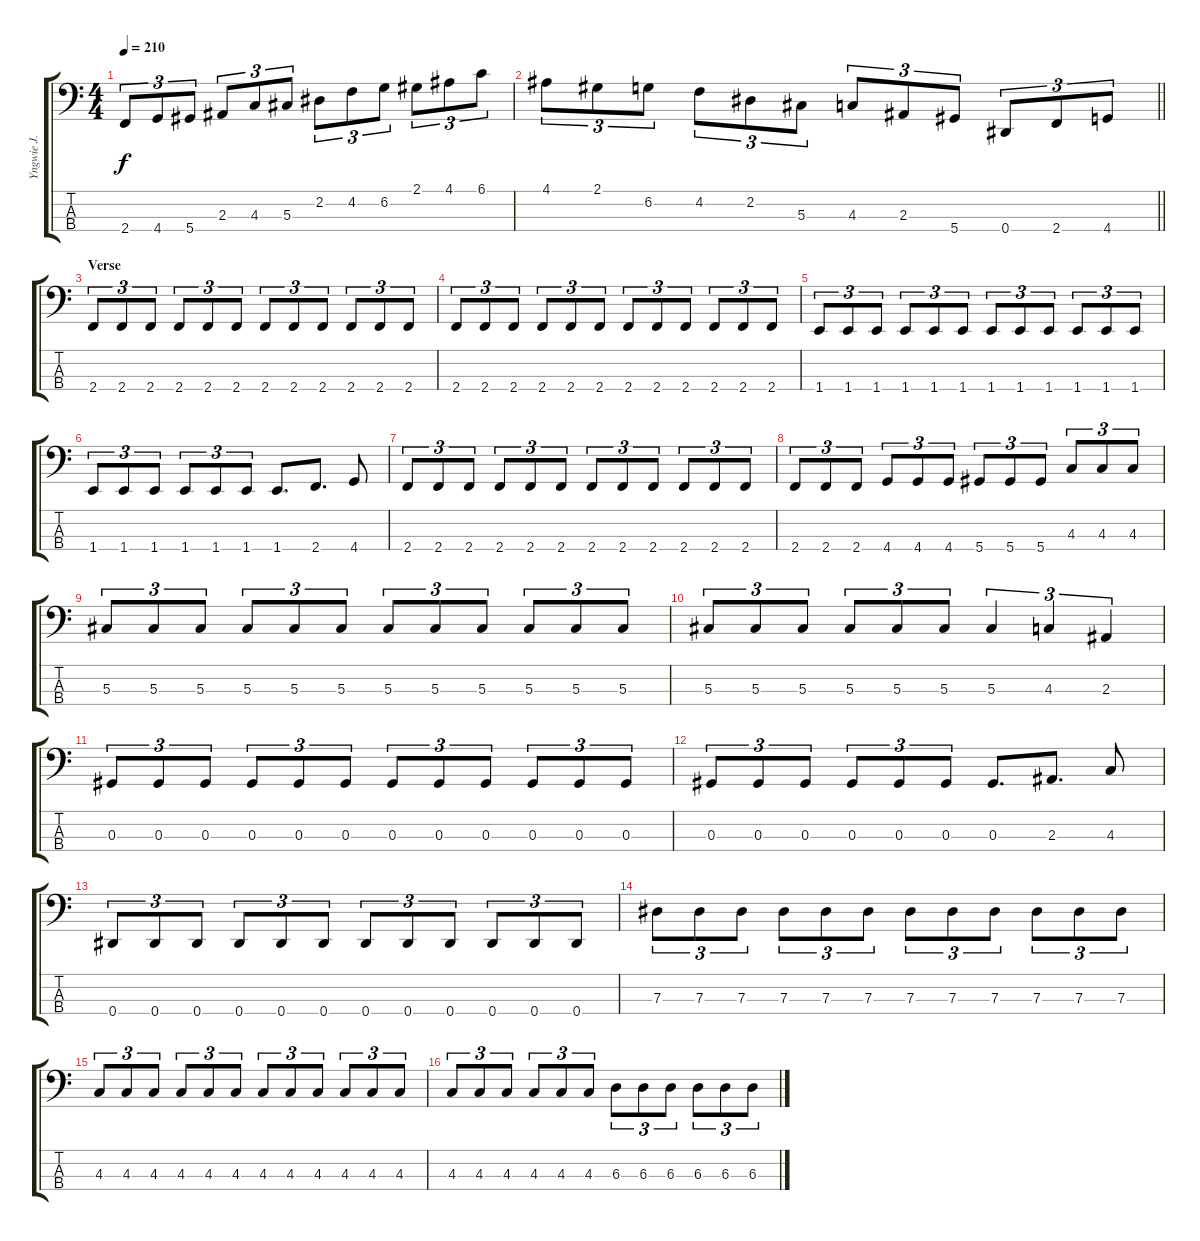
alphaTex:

\track ("Yngwie J. Malmsteen " "Yngwie J. ") {instrument electricbasspick}
\staff {score tabs}
\tuning (Gb2 Db2 Ab1 Eb1) {hide}
\ts (4 4)
\tempo 210
\clef f4
\ks c
2.4.8{tu (3 2) dy f} 4.4.8{tu (3 2)} 5.4.8{tu (3 2)} 2.3.8{tu (3 2)} 4.3.8{tu (3 2)} 5.3.8{tu (3 2)} 2.2.8{tu (3 2)} 4.2.8{tu (3 2)} 6.2.8{tu (3 2)} 2.1.8{tu (3 2)} 4.1.8{tu (3 2)} 6.1.8{tu (3 2)} |
\barLineRight lightlight
4.1.8{tu (3 2)} 2.1.8{tu (3 2)} 6.2.8{tu (3 2)} 4.2.8{tu (3 2)} 2.2.8{tu (3 2)} 5.3.8{tu (3 2)} 4.3.8{tu (3 2)} 2.3.8{tu (3 2)} 5.4.8{tu (3 2)} 0.4.8{tu (3 2)} 2.4.8{tu (3 2)} 4.4.8{tu (3 2)} |
\section ("" "Verse")
2.4.8{tu (3 2)} 2.4.8{tu (3 2)} 2.4.8{tu (3 2)} 2.4.8{tu (3 2)} 2.4.8{tu (3 2)} 2.4.8{tu (3 2)} 2.4.8{tu (3 2)} 2.4.8{tu (3 2)} 2.4.8{tu (3 2)} 2.4.8{tu (3 2)} 2.4.8{tu (3 2)} 2.4.8{tu (3 2)} |
2.4.8{tu (3 2)} 2.4.8{tu (3 2)} 2.4.8{tu (3 2)} 2.4.8{tu (3 2)} 2.4.8{tu (3 2)} 2.4.8{tu (3 2)} 2.4.8{tu (3 2)} 2.4.8{tu (3 2)} 2.4.8{tu (3 2)} 2.4.8{tu (3 2)} 2.4.8{tu (3 2)} 2.4.8{tu (3 2)} |
1.4.8{tu (3 2)} 1.4.8{tu (3 2)} 1.4.8{tu (3 2)} 1.4.8{tu (3 2)} 1.4.8{tu (3 2)} 1.4.8{tu (3 2)} 1.4.8{tu (3 2)} 1.4.8{tu (3 2)} 1.4.8{tu (3 2)} 1.4.8{tu (3 2)} 1.4.8{tu (3 2)} 1.4.8{tu (3 2)} |
1.4.8{tu (3 2)} 1.4.8{tu (3 2)} 1.4.8{tu (3 2)} 1.4.8{tu (3 2)} 1.4.8{tu (3 2)} 1.4.8{tu (3 2)} 1.4.8{d} 2.4.8{d} 4.4.8 |
2.4.8{tu (3 2)} 2.4.8{tu (3 2)} 2.4.8{tu (3 2)} 2.4.8{tu (3 2)} 2.4.8{tu (3 2)} 2.4.8{tu (3 2)} 2.4.8{tu (3 2)} 2.4.8{tu (3 2)} 2.4.8{tu (3 2)} 2.4.8{tu (3 2)} 2.4.8{tu (3 2)} 2.4.8{tu (3 2)} |
2.4.8{tu (3 2)} 2.4.8{tu (3 2)} 2.4.8{tu (3 2)} 4.4.8{tu (3 2)} 4.4.8{tu (3 2)} 4.4.8{tu (3 2)} 5.4.8{tu (3 2)} 5.4.8{tu (3 2)} 5.4.8{tu (3 2)} 4.3.8{tu (3 2)} 4.3.8{tu (3 2)} 4.3.8{tu (3 2)} |
5.3.8{tu (3 2)} 5.3.8{tu (3 2)} 5.3.8{tu (3 2)} 5.3.8{tu (3 2)} 5.3.8{tu (3 2)} 5.3.8{tu (3 2)} 5.3.8{tu (3 2)} 5.3.8{tu (3 2)} 5.3.8{tu (3 2)} 5.3.8{tu (3 2)} 5.3.8{tu (3 2)} 5.3.8{tu (3 2)} |
5.3.8{tu (3 2)} 5.3.8{tu (3 2)} 5.3.8{tu (3 2)} 5.3.8{tu (3 2)} 5.3.8{tu (3 2)} 5.3.8{tu (3 2)} 5.3.4{tu (3 2)} 4.3.4{tu (3 2)} 2.3.4{tu (3 2)} |
0.3.8{tu (3 2)} 0.3.8{tu (3 2)} 0.3.8{tu (3 2)} 0.3.8{tu (3 2)} 0.3.8{tu (3 2)} 0.3.8{tu (3 2)} 0.3.8{tu (3 2)} 0.3.8{tu (3 2)} 0.3.8{tu (3 2)} 0.3.8{tu (3 2)} 0.3.8{tu (3 2)} 0.3.8{tu (3 2)} |
0.3.8{tu (3 2)} 0.3.8{tu (3 2)} 0.3.8{tu (3 2)} 0.3.8{tu (3 2)} 0.3.8{tu (3 2)} 0.3.8{tu (3 2)} 0.3.8{d} 2.3.8{d} 4.3.8 |
0.4.8{tu (3 2)} 0.4.8{tu (3 2)} 0.4.8{tu (3 2)} 0.4.8{tu (3 2)} 0.4.8{tu (3 2)} 0.4.8{tu (3 2)} 0.4.8{tu (3 2)} 0.4.8{tu (3 2)} 0.4.8{tu (3 2)} 0.4.8{tu (3 2)} 0.4.8{tu (3 2)} 0.4.8{tu (3 2)} |
7.3.8{tu (3 2)} 7.3.8{tu (3 2)} 7.3.8{tu (3 2)} 7.3.8{tu (3 2)} 7.3.8{tu (3 2)} 7.3.8{tu (3 2)} 7.3.8{tu (3 2)} 7.3.8{tu (3 2)} 7.3.8{tu (3 2)} 7.3.8{tu (3 2)} 7.3.8{tu (3 2)} 7.3.8{tu (3 2)} |
4.3.8{tu (3 2)} 4.3.8{tu (3 2)} 4.3.8{tu (3 2)} 4.3.8{tu (3 2)} 4.3.8{tu (3 2)} 4.3.8{tu (3 2)} 4.3.8{tu (3 2)} 4.3.8{tu (3 2)} 4.3.8{tu (3 2)} 4.3.8{tu (3 2)} 4.3.8{tu (3 2)} 4.3.8{tu (3 2)} |
4.3.8{tu (3 2)} 4.3.8{tu (3 2)} 4.3.8{tu (3 2)} 4.3.8{tu (3 2)} 4.3.8{tu (3 2)} 4.3.8{tu (3 2)} 6.3.8{tu (3 2)} 6.3.8{tu (3 2)} 6.3.8{tu (3 2)} 6.3.8{tu (3 2)} 6.3.8{tu (3 2)} 6.3.8{tu (3 2)}
